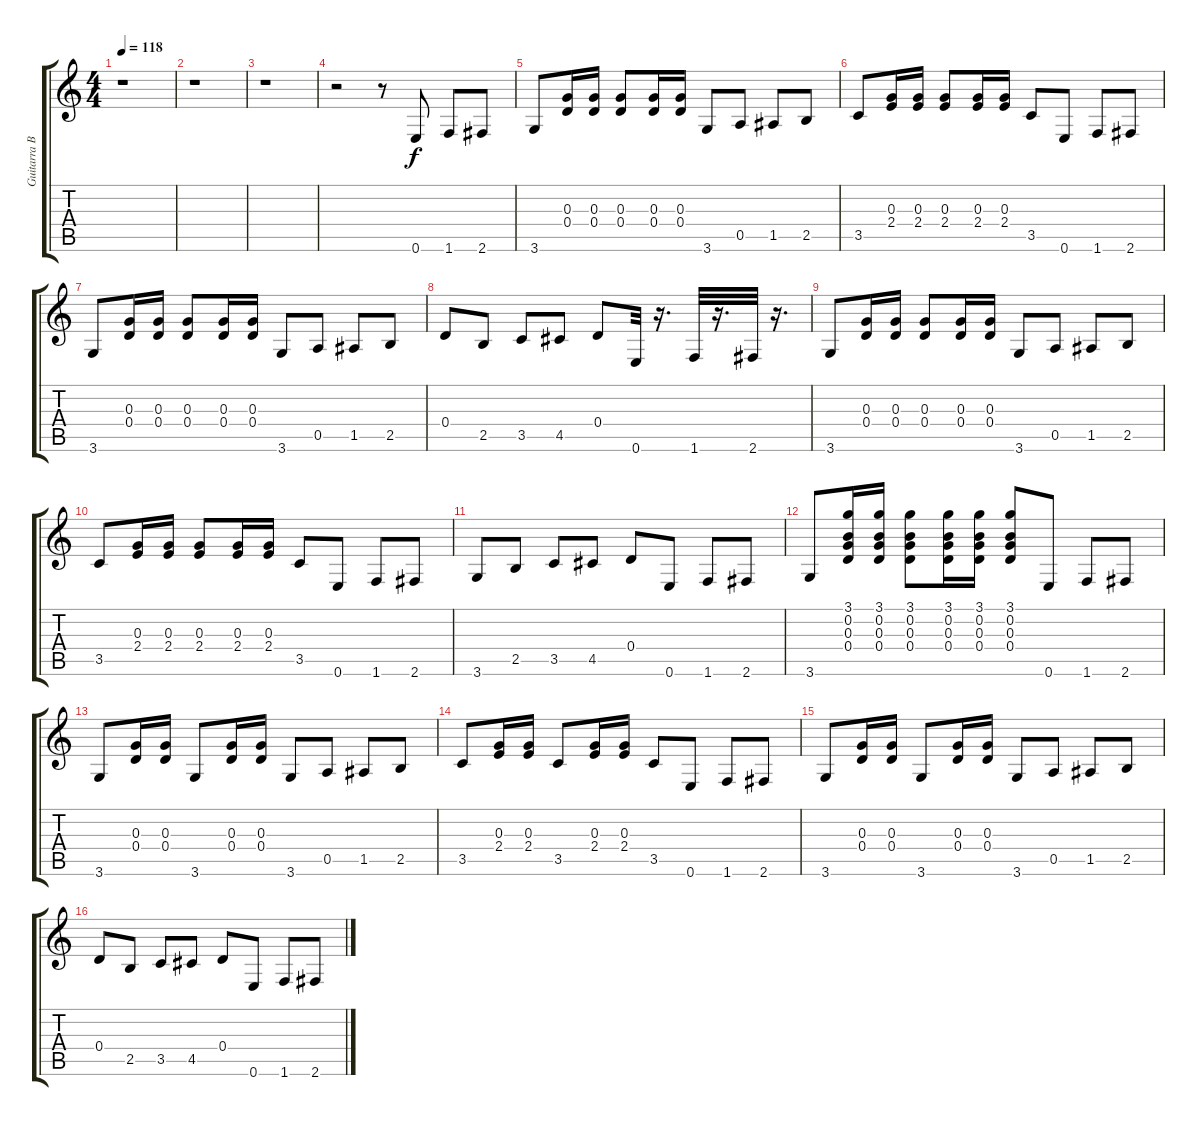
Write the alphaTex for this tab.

\track ("Guitarra Base" "Guitarra B") {instrument distortionguitar}
\staff {score tabs}
\tuning (E4 B3 G3 D3 A2 E2) {hide}
\ts (4 4)
\tempo 118
\clef g2
\ks c
r.1{dy f instrument distortionguitar} |
r.1 |
r.1 |
r.2 r.8 0.6.8 1.6.8 2.6.8 |
3.6.8 (0.3 0.4).16 (0.3 0.4).16 (0.3 0.4).8 (0.3 0.4).16 (0.3 0.4).16 3.6.8 0.5.8 1.5.8 2.5.8 |
3.5.8 (0.3 2.4).16 (0.3 2.4).16 (0.3 2.4).8 (0.3 2.4).16 (0.3 2.4).16 3.5.8 0.6.8 1.6.8 2.6.8 |
3.6.8 (0.3 0.4).16 (0.3 0.4).16 (0.3 0.4).8 (0.3 0.4).16 (0.3 0.4).16 3.6.8 0.5.8 1.5.8 2.5.8 |
0.4.8 2.5.8 3.5.8 4.5.8 0.4.8 0.6.32 r.16{d} 1.6.32 r.16{d} 2.6.32 r.16{d} |
3.6.8 (0.3 0.4).16 (0.3 0.4).16 (0.3 0.4).8 (0.3 0.4).16 (0.3 0.4).16 3.6.8 0.5.8 1.5.8 2.5.8 |
3.5.8 (0.3 2.4).16 (0.3 2.4).16 (0.3 2.4).8 (0.3 2.4).16 (0.3 2.4).16 3.5.8 0.6.8 1.6.8 2.6.8 |
3.6.8 2.5.8 3.5.8 4.5.8 0.4.8 0.6.8 1.6.8 2.6.8 |
3.6.8 (3.1 0.2 0.3 0.4).16 (3.1 0.2 0.3 0.4).16 (3.1 0.2 0.3 0.4).8 (3.1 0.2 0.3 0.4).16 (3.1 0.2 0.3 0.4).16 (3.1 0.2 0.3 0.4).8 0.6.8 1.6.8 2.6.8 |
3.6.8 (0.3 0.4).16 (0.3 0.4).16 3.6.8 (0.3 0.4).16 (0.3 0.4).16 3.6.8 0.5.8 1.5.8 2.5.8 |
3.5.8 (0.3 2.4).16 (0.3 2.4).16 3.5.8 (0.3 2.4).16 (0.3 2.4).16 3.5.8 0.6.8 1.6.8 2.6.8 |
3.6.8 (0.3 0.4).16 (0.3 0.4).16 3.6.8 (0.3 0.4).16 (0.3 0.4).16 3.6.8 0.5.8 1.5.8 2.5.8 |
0.4.8 2.5.8 3.5.8 4.5.8 0.4.8 0.6.8 1.6.8 2.6.8
